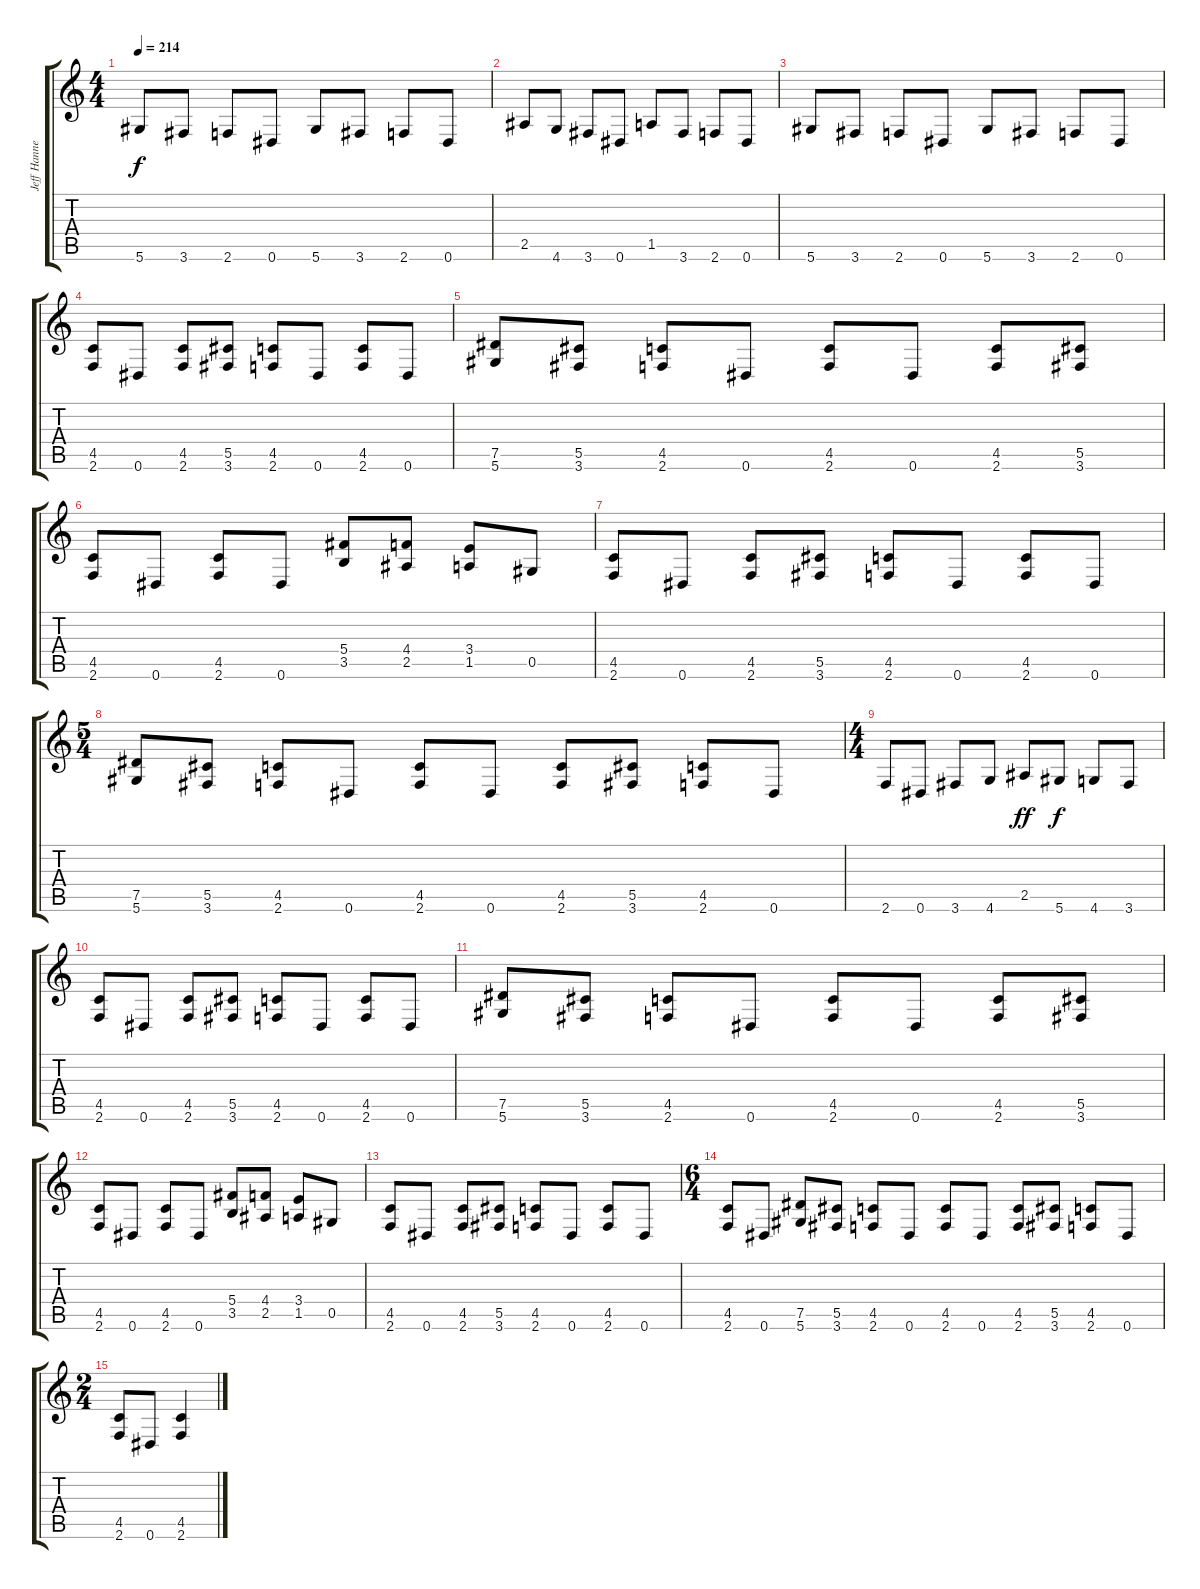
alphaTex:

\track ("Jeff Hannemann" "Jeff Hanne") {instrument distortionguitar}
\staff {score tabs}
\tuning (Eb4 Bb3 Gb3 Db3 Ab2 Eb2) {hide}
\ts (4 4)
\tempo 214
\clef g2
\ks c
5.6.8{dy f} 3.6.8 2.6.8 0.6.8 5.6.8 3.6.8 2.6.8 0.6.8 |
2.5.8 4.6.8 3.6.8 0.6.8 1.5.8 3.6.8 2.6.8 0.6.8 |
5.6.8 3.6.8 2.6.8 0.6.8 5.6.8 3.6.8 2.6.8 0.6.8 |
(4.5 2.6).8 0.6.8 (4.5 2.6).8 (5.5 3.6).8 (4.5 2.6).8 0.6.8 (4.5 2.6).8 0.6.8 |
(7.5 5.6).8 (5.5 3.6).8 (4.5 2.6).8 0.6.8 (4.5 2.6).8 0.6.8 (4.5 2.6).8 (5.5 3.6).8 |
(4.5 2.6).8 0.6.8 (4.5 2.6).8 0.6.8 (5.4 3.5).8 (4.4 2.5).8 (3.4 1.5).8 0.5.8 |
(4.5 2.6).8 0.6.8 (4.5 2.6).8 (5.5 3.6).8 (4.5 2.6).8 0.6.8 (4.5 2.6).8 0.6.8 |
\ts (5 4)
(7.5 5.6).8 (5.5 3.6).8 (4.5 2.6).8 0.6.8 (4.5 2.6).8 0.6.8 (4.5 2.6).8 (5.5 3.6).8 (4.5 2.6).8 0.6.8 |
\ts (4 4)
2.6.8 0.6.8 3.6.8 4.6.8 2.5.8{dy ff} 5.6.8{dy f} 4.6.8 3.6.8 |
(4.5 2.6).8 0.6.8 (4.5 2.6).8 (5.5 3.6).8 (4.5 2.6).8 0.6.8 (4.5 2.6).8 0.6.8 |
(7.5 5.6).8 (5.5 3.6).8 (4.5 2.6).8 0.6.8 (4.5 2.6).8 0.6.8 (4.5 2.6).8 (5.5 3.6).8 |
(4.5 2.6).8 0.6.8 (4.5 2.6).8 0.6.8 (5.4 3.5).8 (4.4 2.5).8 (3.4 1.5).8 0.5.8 |
(4.5 2.6).8 0.6.8 (4.5 2.6).8 (5.5 3.6).8 (4.5 2.6).8 0.6.8 (4.5 2.6).8 0.6.8 |
\ts (6 4)
(4.5 2.6).8 0.6.8 (7.5 5.6).8 (5.5 3.6).8 (4.5 2.6).8 0.6.8 (4.5 2.6).8 0.6.8 (4.5 2.6).8 (5.5 3.6).8 (4.5 2.6).8 0.6.8 |
\ts (2 4)
(4.5 2.6).8 0.6.8 (4.5 2.6).4
